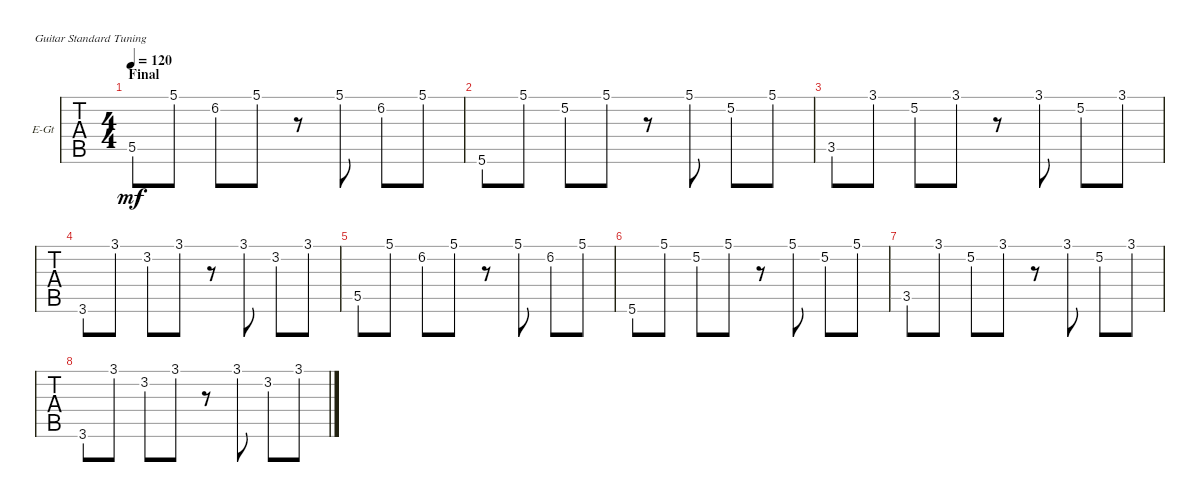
\defaultSystemsLayout 4
\bracketExtendMode groupsimilarinstruments
\firstSystemTrackNameOrientation horizontal
\otherSystemsTrackNameOrientation horizontal
\track ("Guitar 2" "E-Gt") {instrument distortionguitar}
\staff {tabs}
\tuning (E4 B3 G3 D3 A2 E2)
\ts (4 4)
\section ("" "Final")
\tempo 120
\clef g2
\ks c
5.5.8{dy mf} 5.1.8 6.2.8 5.1.8 r.8 5.1.8 6.2.8 5.1.8 |
5.6.8 5.1.8 5.2.8 5.1.8 r.8 5.1.8 5.2.8 5.1.8 |
3.5.8 3.1.8 5.2.8 3.1.8 r.8 3.1.8 5.2.8 3.1.8 |
3.6.8 3.1.8 3.2.8 3.1.8 r.8 3.1.8 3.2.8 3.1.8 |
5.5.8 5.1.8 6.2.8 5.1.8 r.8 5.1.8 6.2.8 5.1.8 |
5.6.8 5.1.8 5.2.8 5.1.8 r.8 5.1.8 5.2.8 5.1.8 |
3.5.8 3.1.8 5.2.8 3.1.8 r.8 3.1.8 5.2.8 3.1.8 |
3.6.8 3.1.8 3.2.8 3.1.8 r.8 3.1.8 3.2.8 3.1.8
